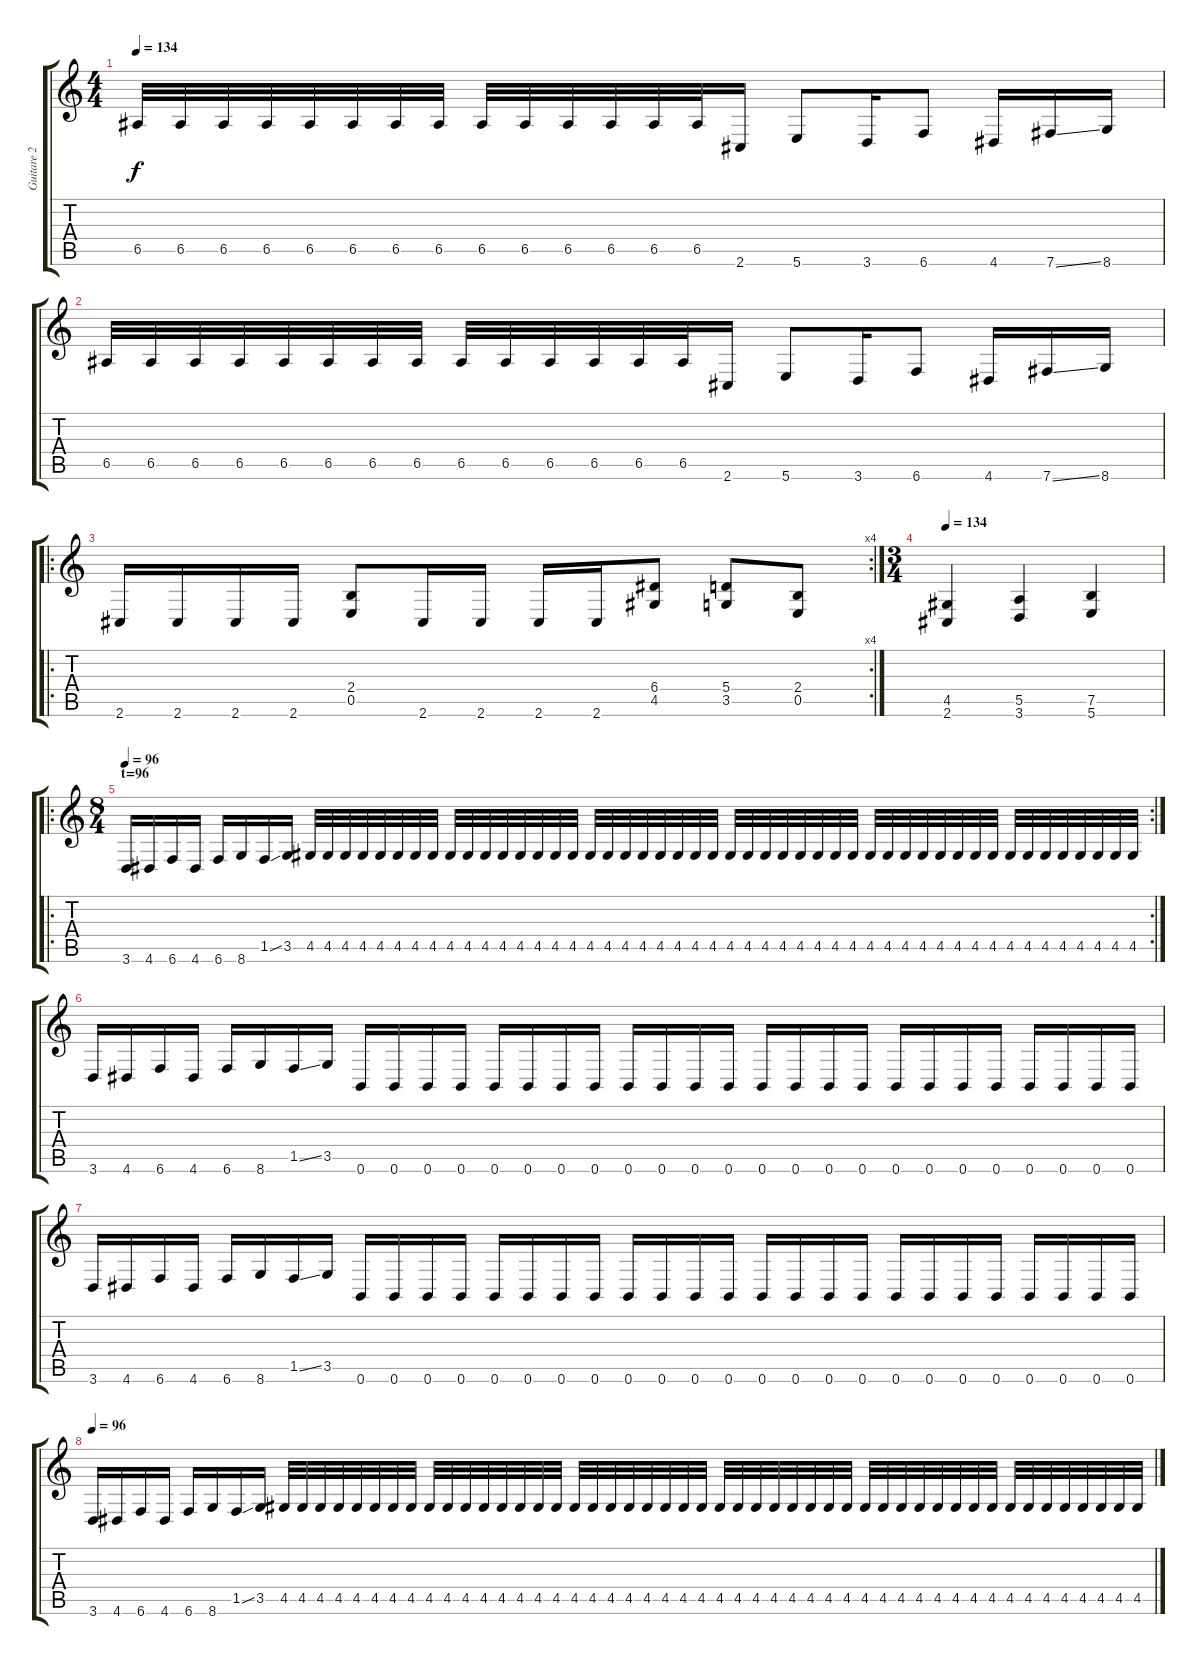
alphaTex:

\track ("Guitare 2" "Guitare 2") {instrument distortionguitar}
\staff {score tabs}
\tuning (B3 Gb3 D3 A2 E2 B1) {hide}
\ts (4 4)
\tempo 134
\clef g2
\ks c
6.5.32{dy f} 6.5.32 6.5.32 6.5.32 6.5.32 6.5.32 6.5.32 6.5.32 6.5.32 6.5.32 6.5.32 6.5.32 6.5.32 6.5.32 2.6.16 5.6.8 3.6.16 6.6.8 4.6.16 7.6{ss}.16 8.6.16 |
6.5.32 6.5.32 6.5.32 6.5.32 6.5.32 6.5.32 6.5.32 6.5.32 6.5.32 6.5.32 6.5.32 6.5.32 6.5.32 6.5.32 2.6.16 5.6.8 3.6.16 6.6.8 4.6.16 7.6{ss}.16 8.6.16 |
\ro
\rc 4
2.6.16 2.6.16 2.6.16 2.6.16 (2.4 0.5).8 2.6.16 2.6.16 2.6.16 2.6.16 (6.4 4.5).8 (5.4 3.5).8 (2.4 0.5).8 |
\ts (3 4)
\tempo 134
(4.5 2.6).4 (5.5 3.6).4 (7.5 5.6).4 |
\ro
\rc 2
\ts (8 4)
\section ("" "t=96")
\tempo 96
3.6.16 4.6.16 6.6.16 4.6.16 6.6.16 8.6.16 1.5{ss}.16 3.5.16 4.5.32 4.5.32 4.5.32 4.5.32 4.5.32 4.5.32 4.5.32 4.5.32 4.5.32 4.5.32 4.5.32 4.5.32 4.5.32 4.5.32 4.5.32 4.5.32 4.5.32 4.5.32 4.5.32 4.5.32 4.5.32 4.5.32 4.5.32 4.5.32 4.5.32 4.5.32 4.5.32 4.5.32 4.5.32 4.5.32 4.5.32 4.5.32 4.5.32 4.5.32 4.5.32 4.5.32 4.5.32 4.5.32 4.5.32 4.5.32 4.5.32 4.5.32 4.5.32 4.5.32 4.5.32 4.5.32 4.5.32 4.5.32 |
3.6.16 4.6.16 6.6.16 4.6.16 6.6.16 8.6.16 1.5{ss}.16 3.5.16 0.6.16 0.6.16 0.6.16 0.6.16 0.6.16 0.6.16 0.6.16 0.6.16 0.6.16 0.6.16 0.6.16 0.6.16 0.6.16 0.6.16 0.6.16 0.6.16 0.6.16 0.6.16 0.6.16 0.6.16 0.6.16 0.6.16 0.6.16 0.6.16 |
3.6.16 4.6.16 6.6.16 4.6.16 6.6.16 8.6.16 1.5{ss}.16 3.5.16 0.6.16 0.6.16 0.6.16 0.6.16 0.6.16 0.6.16 0.6.16 0.6.16 0.6.16 0.6.16 0.6.16 0.6.16 0.6.16 0.6.16 0.6.16 0.6.16 0.6.16 0.6.16 0.6.16 0.6.16 0.6.16 0.6.16 0.6.16 0.6.16 |
\tempo 96
3.6.16 4.6.16 6.6.16 4.6.16 6.6.16 8.6.16 1.5{ss}.16 3.5.16 4.5.32 4.5.32 4.5.32 4.5.32 4.5.32 4.5.32 4.5.32 4.5.32 4.5.32 4.5.32 4.5.32 4.5.32 4.5.32 4.5.32 4.5.32 4.5.32 4.5.32 4.5.32 4.5.32 4.5.32 4.5.32 4.5.32 4.5.32 4.5.32 4.5.32 4.5.32 4.5.32 4.5.32 4.5.32 4.5.32 4.5.32 4.5.32 4.5.32 4.5.32 4.5.32 4.5.32 4.5.32 4.5.32 4.5.32 4.5.32 4.5.32 4.5.32 4.5.32 4.5.32 4.5.32 4.5.32 4.5.32 4.5.32
